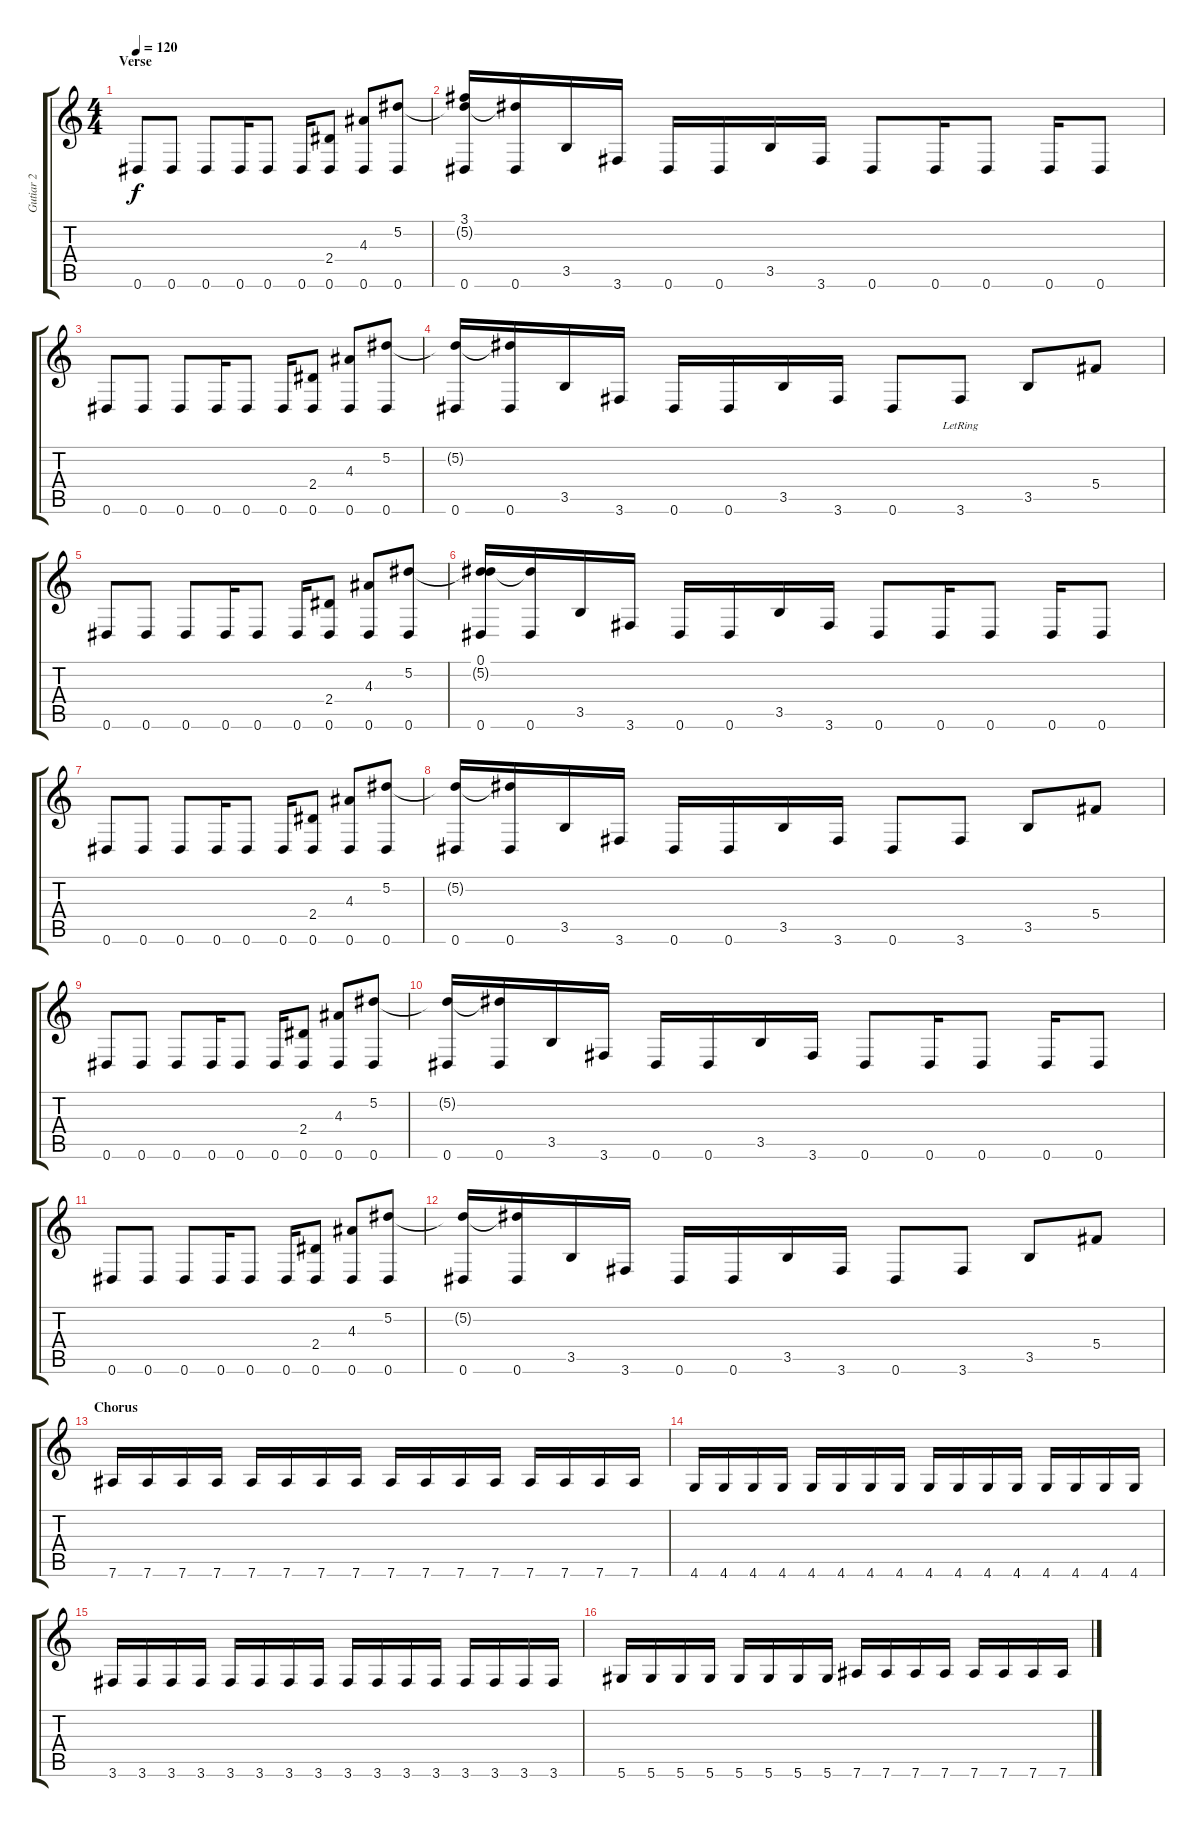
\track ("Gutiar 2" "Gutiar 2") {instrument overdrivenguitar}
\staff {score tabs}
\tuning (Eb4 Bb3 Gb3 Db3 Ab2 Eb2) {hide}
\ts (4 4)
\section ("" "Verse")
\tempo 120
\clef g2
\ks c
0.6.8{dy f} 0.6.8 0.6.8 0.6.16 0.6.8 0.6.16 (2.4 0.6).8 (4.3 0.6).8 (5.2 0.6).8 |
(3.1{t} 5.2{t} 0.6).16 (5.2{t} 0.6).16 3.5.16 3.6.16 0.6.16 0.6.16 3.5.16 3.6.16 0.6.8 0.6.16 0.6.8 0.6.16 0.6.8 |
0.6.8 0.6.8 0.6.8 0.6.16 0.6.8 0.6.16 (2.4 0.6).8 (4.3 0.6).8 (5.2 0.6).8 |
(5.2{t} 0.6).16 (5.2{t} 0.6).16 3.5.16 3.6.16 0.6.16 0.6.16 3.5.16 3.6.16 0.6.8 3.6{lr}.8 3.5.8 5.4.8 |
0.6.8 0.6.8 0.6.8 0.6.16 0.6.8 0.6.16 (2.4 0.6).8 (4.3 0.6).8 (5.2 0.6).8 |
(0.1 5.2{t} 0.6).16 (5.2{t} 0.6).16 3.5.16 3.6.16 0.6.16 0.6.16 3.5.16 3.6.16 0.6.8 0.6.16 0.6.8 0.6.16 0.6.8 |
0.6.8 0.6.8 0.6.8 0.6.16 0.6.8 0.6.16 (2.4 0.6).8 (4.3 0.6).8 (5.2 0.6).8 |
(5.2{t} 0.6).16 (5.2{t} 0.6).16 3.5.16 3.6.16 0.6.16 0.6.16 3.5.16 3.6.16 0.6.8 3.6.8 3.5.8 5.4.8 |
0.6.8 0.6.8 0.6.8 0.6.16 0.6.8 0.6.16 (2.4 0.6).8 (4.3 0.6).8 (5.2 0.6).8 |
(5.2{t} 0.6).16 (5.2{t} 0.6).16 3.5.16 3.6.16 0.6.16 0.6.16 3.5.16 3.6.16 0.6.8 0.6.16 0.6.8 0.6.16 0.6.8 |
0.6.8 0.6.8 0.6.8 0.6.16 0.6.8 0.6.16 (2.4 0.6).8 (4.3 0.6).8 (5.2 0.6).8 |
(5.2{t} 0.6).16 (5.2{t} 0.6).16 3.5.16 3.6.16 0.6.16 0.6.16 3.5.16 3.6.16 0.6.8 3.6.8 3.5.8 5.4.8 |
\section ("" "Chorus")
7.6.16 7.6.16 7.6.16 7.6.16 7.6.16 7.6.16 7.6.16 7.6.16 7.6.16 7.6.16 7.6.16 7.6.16 7.6.16 7.6.16 7.6.16 7.6.16 |
4.6.16 4.6.16 4.6.16 4.6.16 4.6.16 4.6.16 4.6.16 4.6.16 4.6.16 4.6.16 4.6.16 4.6.16 4.6.16 4.6.16 4.6.16 4.6.16 |
3.6.16 3.6.16 3.6.16 3.6.16 3.6.16 3.6.16 3.6.16 3.6.16 3.6.16 3.6.16 3.6.16 3.6.16 3.6.16 3.6.16 3.6.16 3.6.16 |
5.6.16 5.6.16 5.6.16 5.6.16 5.6.16 5.6.16 5.6.16 5.6.16 7.6.16 7.6.16 7.6.16 7.6.16 7.6.16 7.6.16 7.6.16 7.6.16
